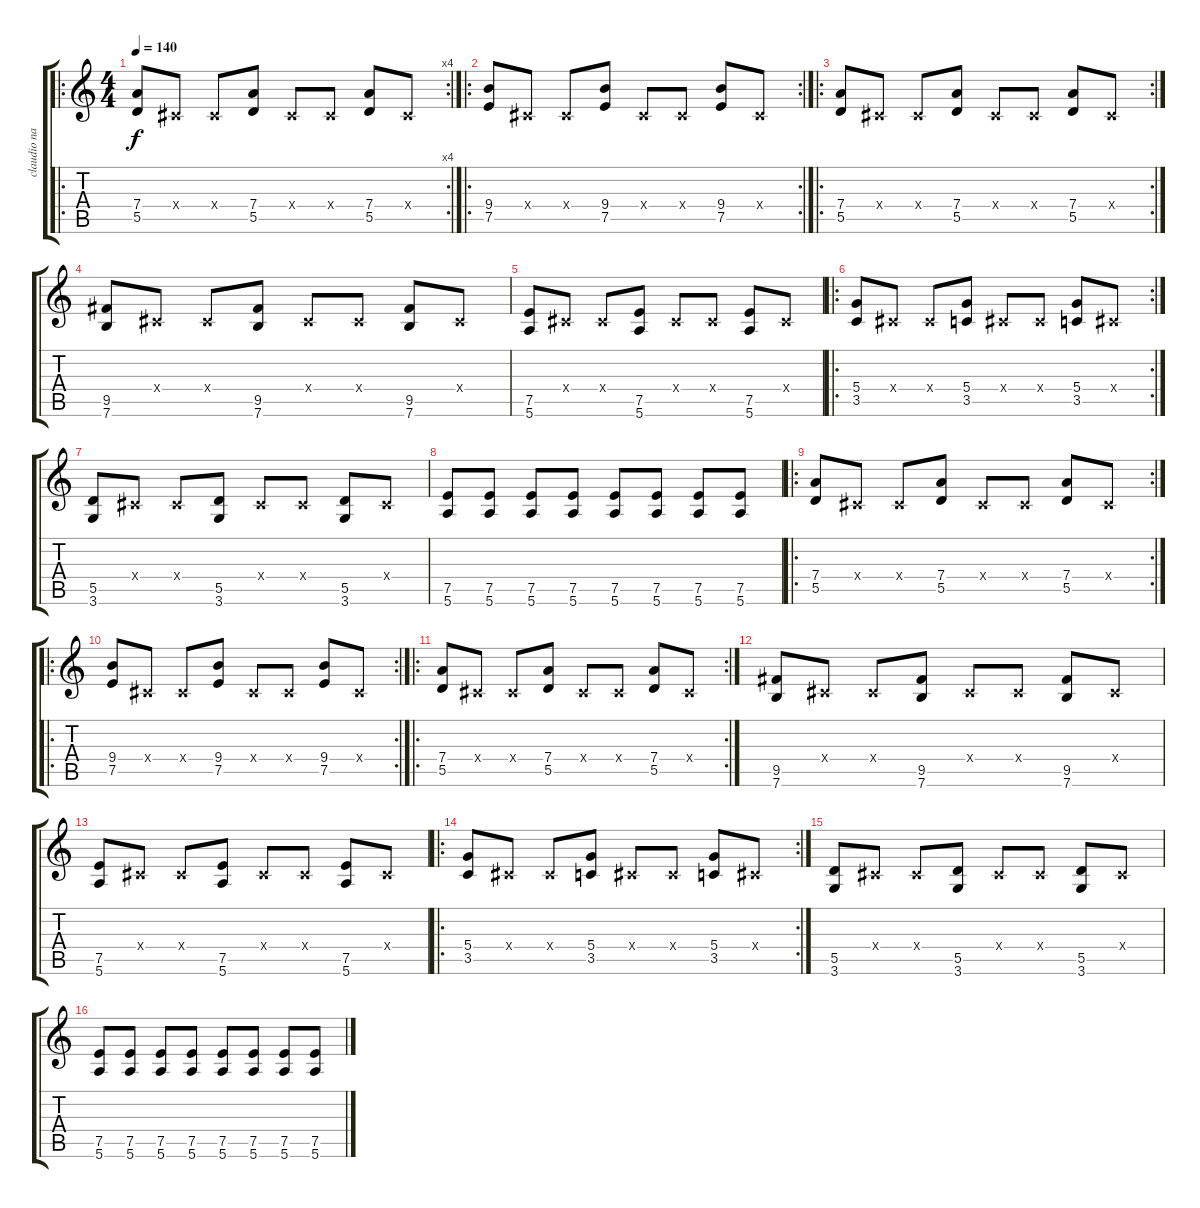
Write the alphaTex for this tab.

\track ("claudio narea" "claudio na") {instrument distortionguitar}
\staff {score tabs}
\tuning (E4 B3 G3 D3 A2 E2) {hide}
\ro
\rc 4
\ts (4 4)
\tempo 140
\clef g2
\ks c
(7.4 5.5).8{dy f instrument distortionguitar} -1.4{x}.8 -1.4{x}.8 (7.4 5.5).8 -1.4{x}.8 -1.4{x}.8 (7.4 5.5).8 -1.4{x}.8 |
\ro
\rc 2
(9.4 7.5).8 -1.4{x}.8 -1.4{x}.8 (9.4 7.5).8 -1.4{x}.8 -1.4{x}.8 (9.4 7.5).8 -1.4{x}.8 |
\ro
\rc 2
(7.4 5.5).8 -1.4{x}.8 -1.4{x}.8 (7.4 5.5).8 -1.4{x}.8 -1.4{x}.8 (7.4 5.5).8 -1.4{x}.8 |
(9.5 7.6).8 -1.4{x}.8 -1.4{x}.8 (9.5 7.6).8 -1.4{x}.8 -1.4{x}.8 (9.5 7.6).8 -1.4{x}.8 |
(7.5 5.6).8 -1.4{x}.8 -1.4{x}.8 (7.5 5.6).8 -1.4{x}.8 -1.4{x}.8 (7.5 5.6).8 -1.4{x}.8 |
\ro
\rc 2
(5.4 3.5).8 -1.4{x}.8 -1.4{x}.8 (5.4 3.5).8 -1.4{x}.8 -1.4{x}.8 (5.4 3.5).8 -1.4{x}.8 |
(5.5 3.6).8 -1.4{x}.8 -1.4{x}.8 (5.5 3.6).8 -1.4{x}.8 -1.4{x}.8 (5.5 3.6).8 -1.4{x}.8 |
(7.5 5.6).8 (7.5 5.6).8 (7.5 5.6).8 (7.5 5.6).8 (7.5 5.6).8 (7.5 5.6).8 (7.5 5.6).8 (7.5 5.6).8 |
\ro
\rc 2
(7.4 5.5).8 -1.4{x}.8 -1.4{x}.8 (7.4 5.5).8 -1.4{x}.8 -1.4{x}.8 (7.4 5.5).8 -1.4{x}.8 |
\ro
\rc 2
(9.4 7.5).8 -1.4{x}.8 -1.4{x}.8 (9.4 7.5).8 -1.4{x}.8 -1.4{x}.8 (9.4 7.5).8 -1.4{x}.8 |
\ro
\rc 2
(7.4 5.5).8 -1.4{x}.8 -1.4{x}.8 (7.4 5.5).8 -1.4{x}.8 -1.4{x}.8 (7.4 5.5).8 -1.4{x}.8 |
(9.5 7.6).8 -1.4{x}.8 -1.4{x}.8 (9.5 7.6).8 -1.4{x}.8 -1.4{x}.8 (9.5 7.6).8 -1.4{x}.8 |
(7.5 5.6).8 -1.4{x}.8 -1.4{x}.8 (7.5 5.6).8 -1.4{x}.8 -1.4{x}.8 (7.5 5.6).8 -1.4{x}.8 |
\ro
\rc 2
(5.4 3.5).8 -1.4{x}.8 -1.4{x}.8 (5.4 3.5).8 -1.4{x}.8 -1.4{x}.8 (5.4 3.5).8 -1.4{x}.8 |
(5.5 3.6).8 -1.4{x}.8 -1.4{x}.8 (5.5 3.6).8 -1.4{x}.8 -1.4{x}.8 (5.5 3.6).8 -1.4{x}.8 |
(7.5 5.6).8 (7.5 5.6).8 (7.5 5.6).8 (7.5 5.6).8 (7.5 5.6).8 (7.5 5.6).8 (7.5 5.6).8 (7.5 5.6).8
